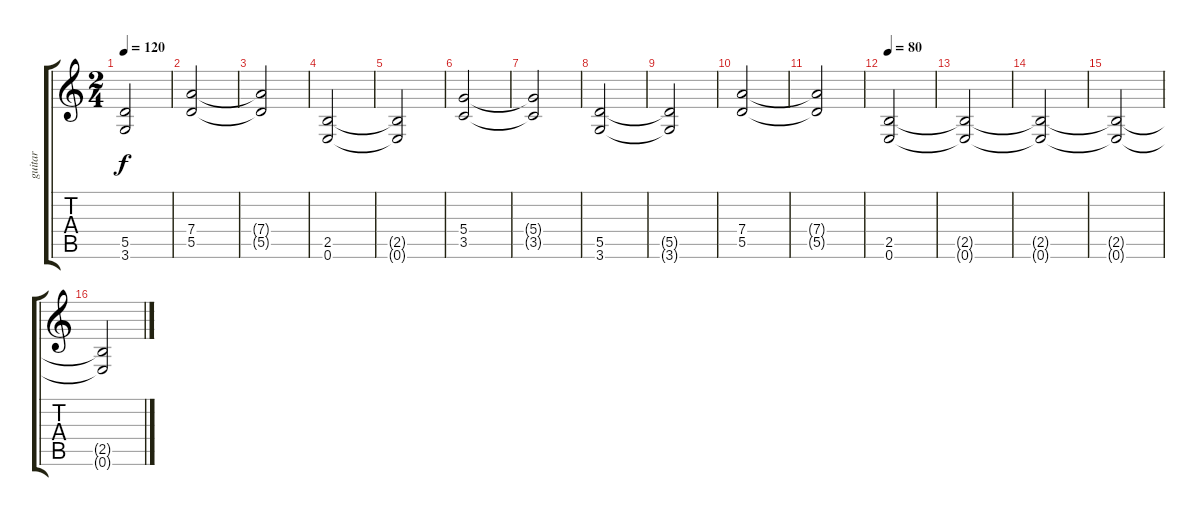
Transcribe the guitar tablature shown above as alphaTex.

\track ("guitar    quinta" "guitar    ") {instrument distortionguitar}
\staff {score tabs}
\tuning (E4 B3 G3 D3 A2 E2) {hide}
\ts (2 4)
\tempo 120
\clef g2
\ks c
(5.5{t} 3.6{t}).2{dy f} |
(7.4 5.5).2 |
(7.4{t} 5.5{t}).2 |
(2.5 0.6).2 |
(2.5{t} 0.6{t}).2 |
(5.4 3.5).2 |
(5.4{t} 3.5{t}).2 |
(5.5 3.6).2 |
(5.5{t} 3.6{t}).2 |
(7.4 5.5).2 |
(7.4{t} 5.5{t}).2 |
\tempo 80
(2.5 0.6).2 |
(2.5{t} 0.6{t}).2 |
(2.5{t} 0.6{t}).2 |
(2.5{t} 0.6{t}).2 |
(2.5{t} 0.6{t}).2
